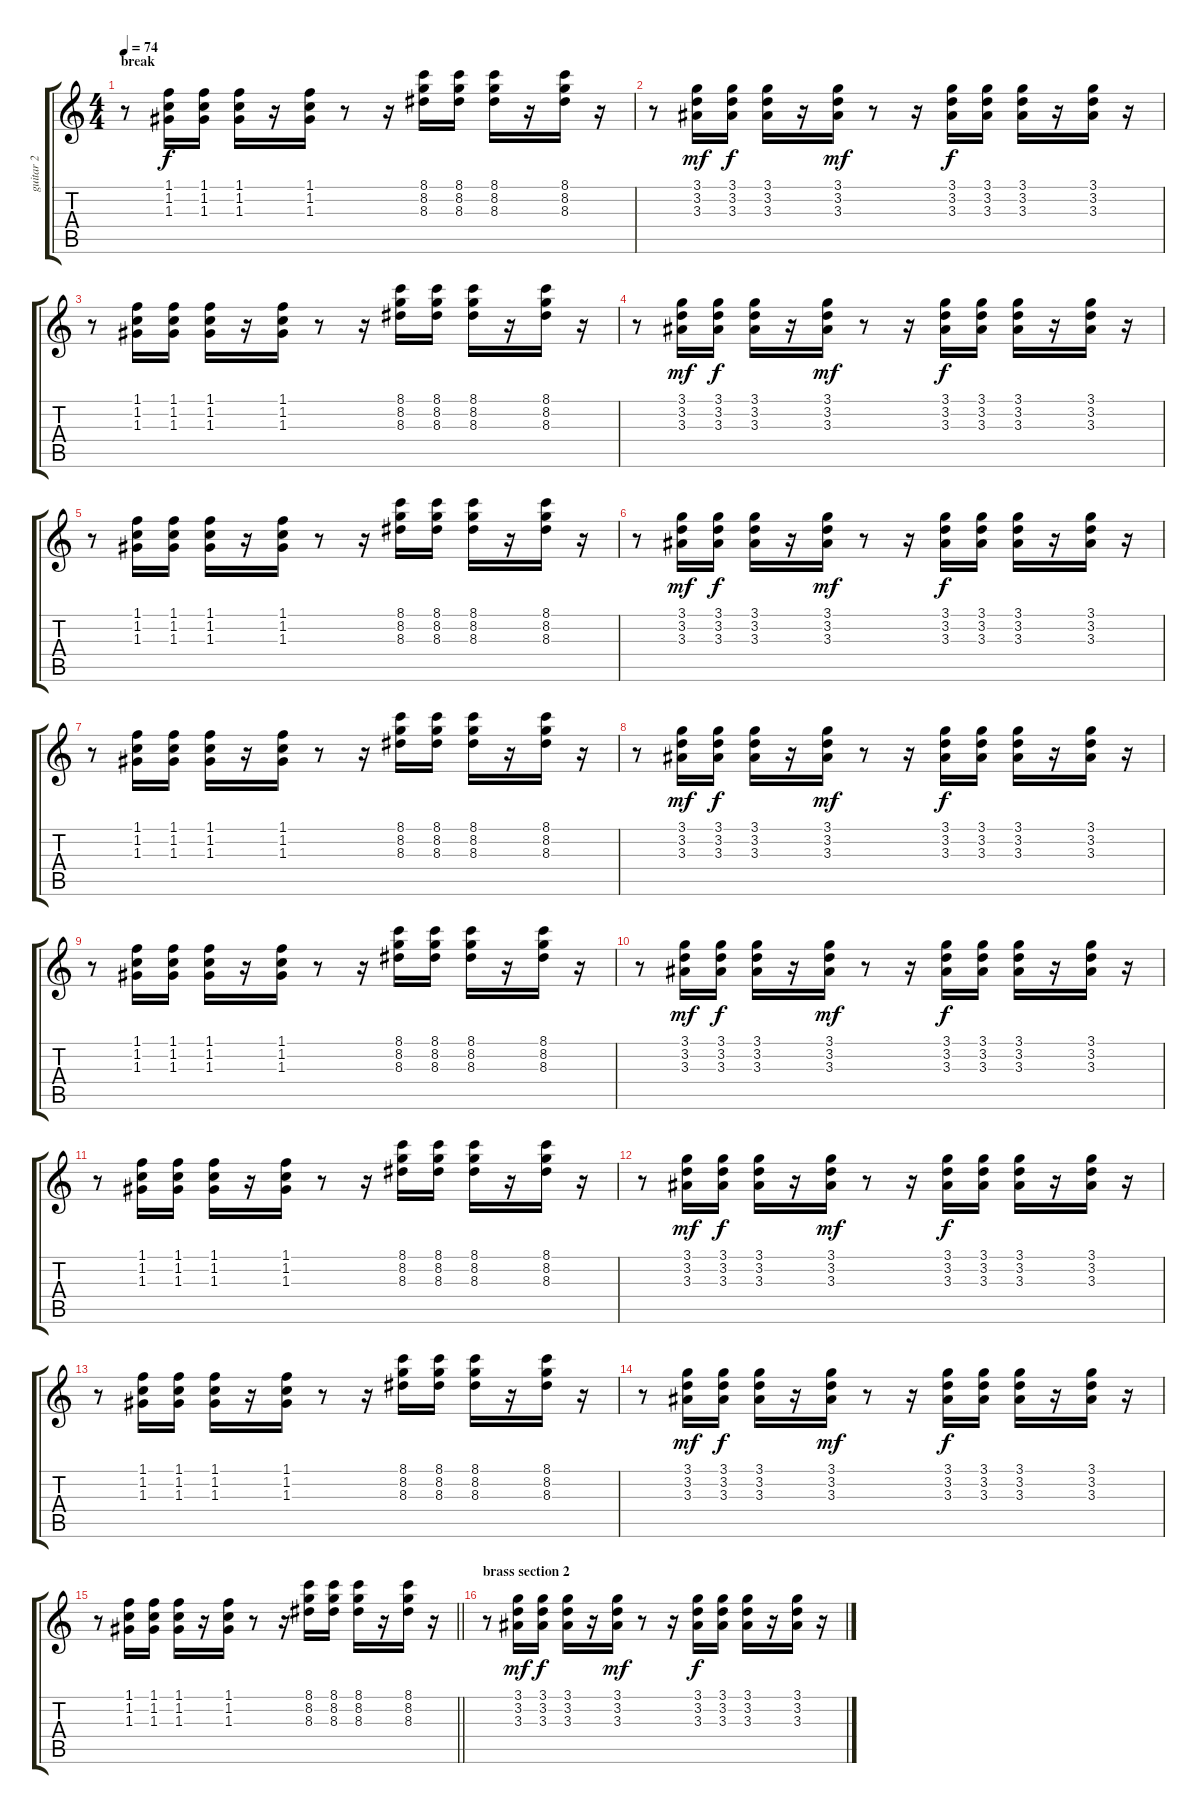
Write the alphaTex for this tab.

\track ("guitar 2" "guitar 2") {instrument electricguitarmuted}
\staff {score tabs}
\tuning (E4 B3 G3 D3 A2 E2) {hide}
\ts (4 4)
\section ("" "break ")
\tempo 74
\clef g2
\ks c
r.8{dy f volume 5} (1.1 1.2 1.3).16 (1.1 1.2 1.3).16 (1.1 1.2 1.3).16 r.16 (1.1 1.2 1.3).16 r.8 r.16 (8.1 8.2 8.3).16 (8.1 8.2 8.3).16 (8.1 8.2 8.3).16 r.16 (8.1 8.2 8.3).16 r.16 |
r.8 (3.1 3.2 3.3).16{dy mf} (3.1 3.2 3.3).16{dy f} (3.1 3.2 3.3).16 r.16 (3.1 3.2 3.3).16{dy mf} r.8 r.16 (3.1 3.2 3.3).16{dy f} (3.1 3.2 3.3).16 (3.1 3.2 3.3).16 r.16 (3.1 3.2 3.3).16 r.16 |
r.8 (1.1 1.2 1.3).16 (1.1 1.2 1.3).16 (1.1 1.2 1.3).16 r.16 (1.1 1.2 1.3).16 r.8 r.16 (8.1 8.2 8.3).16 (8.1 8.2 8.3).16 (8.1 8.2 8.3).16 r.16 (8.1 8.2 8.3).16 r.16 |
r.8 (3.1 3.2 3.3).16{dy mf} (3.1 3.2 3.3).16{dy f} (3.1 3.2 3.3).16 r.16 (3.1 3.2 3.3).16{dy mf} r.8 r.16 (3.1 3.2 3.3).16{dy f} (3.1 3.2 3.3).16 (3.1 3.2 3.3).16 r.16 (3.1 3.2 3.3).16 r.16 |
r.8 (1.1 1.2 1.3).16 (1.1 1.2 1.3).16 (1.1 1.2 1.3).16 r.16 (1.1 1.2 1.3).16 r.8 r.16 (8.1 8.2 8.3).16 (8.1 8.2 8.3).16 (8.1 8.2 8.3).16 r.16 (8.1 8.2 8.3).16 r.16 |
r.8 (3.1 3.2 3.3).16{dy mf} (3.1 3.2 3.3).16{dy f} (3.1 3.2 3.3).16 r.16 (3.1 3.2 3.3).16{dy mf} r.8 r.16 (3.1 3.2 3.3).16{dy f} (3.1 3.2 3.3).16 (3.1 3.2 3.3).16 r.16 (3.1 3.2 3.3).16 r.16 |
r.8 (1.1 1.2 1.3).16 (1.1 1.2 1.3).16 (1.1 1.2 1.3).16 r.16 (1.1 1.2 1.3).16 r.8 r.16 (8.1 8.2 8.3).16 (8.1 8.2 8.3).16 (8.1 8.2 8.3).16 r.16 (8.1 8.2 8.3).16 r.16 |
r.8 (3.1 3.2 3.3).16{dy mf} (3.1 3.2 3.3).16{dy f} (3.1 3.2 3.3).16 r.16 (3.1 3.2 3.3).16{dy mf} r.8 r.16 (3.1 3.2 3.3).16{dy f} (3.1 3.2 3.3).16 (3.1 3.2 3.3).16 r.16 (3.1 3.2 3.3).16 r.16 |
r.8{volume 13} (1.1 1.2 1.3).16 (1.1 1.2 1.3).16 (1.1 1.2 1.3).16 r.16 (1.1 1.2 1.3).16 r.8 r.16 (8.1 8.2 8.3).16 (8.1 8.2 8.3).16 (8.1 8.2 8.3).16 r.16 (8.1 8.2 8.3).16 r.16 |
r.8 (3.1 3.2 3.3).16{dy mf} (3.1 3.2 3.3).16{dy f} (3.1 3.2 3.3).16 r.16 (3.1 3.2 3.3).16{dy mf} r.8 r.16 (3.1 3.2 3.3).16{dy f} (3.1 3.2 3.3).16 (3.1 3.2 3.3).16 r.16 (3.1 3.2 3.3).16 r.16 |
r.8 (1.1 1.2 1.3).16 (1.1 1.2 1.3).16 (1.1 1.2 1.3).16 r.16 (1.1 1.2 1.3).16 r.8 r.16 (8.1 8.2 8.3).16 (8.1 8.2 8.3).16 (8.1 8.2 8.3).16 r.16 (8.1 8.2 8.3).16 r.16 |
r.8 (3.1 3.2 3.3).16{dy mf} (3.1 3.2 3.3).16{dy f} (3.1 3.2 3.3).16 r.16 (3.1 3.2 3.3).16{dy mf} r.8 r.16 (3.1 3.2 3.3).16{dy f} (3.1 3.2 3.3).16 (3.1 3.2 3.3).16 r.16 (3.1 3.2 3.3).16 r.16 |
r.8 (1.1 1.2 1.3).16 (1.1 1.2 1.3).16 (1.1 1.2 1.3).16 r.16 (1.1 1.2 1.3).16 r.8 r.16 (8.1 8.2 8.3).16 (8.1 8.2 8.3).16 (8.1 8.2 8.3).16 r.16 (8.1 8.2 8.3).16 r.16 |
r.8 (3.1 3.2 3.3).16{dy mf} (3.1 3.2 3.3).16{dy f} (3.1 3.2 3.3).16 r.16 (3.1 3.2 3.3).16{dy mf} r.8 r.16 (3.1 3.2 3.3).16{dy f} (3.1 3.2 3.3).16 (3.1 3.2 3.3).16 r.16 (3.1 3.2 3.3).16 r.16 |
\barLineRight lightlight
r.8 (1.1 1.2 1.3).16 (1.1 1.2 1.3).16 (1.1 1.2 1.3).16 r.16 (1.1 1.2 1.3).16 r.8 r.16 (8.1 8.2 8.3).16 (8.1 8.2 8.3).16 (8.1 8.2 8.3).16 r.16 (8.1 8.2 8.3).16 r.16 |
\section ("" "brass section 2")
r.8 (3.1 3.2 3.3).16{dy mf} (3.1 3.2 3.3).16{dy f} (3.1 3.2 3.3).16 r.16 (3.1 3.2 3.3).16{dy mf} r.8 r.16 (3.1 3.2 3.3).16{dy f} (3.1 3.2 3.3).16 (3.1 3.2 3.3).16 r.16 (3.1 3.2 3.3).16 r.16
